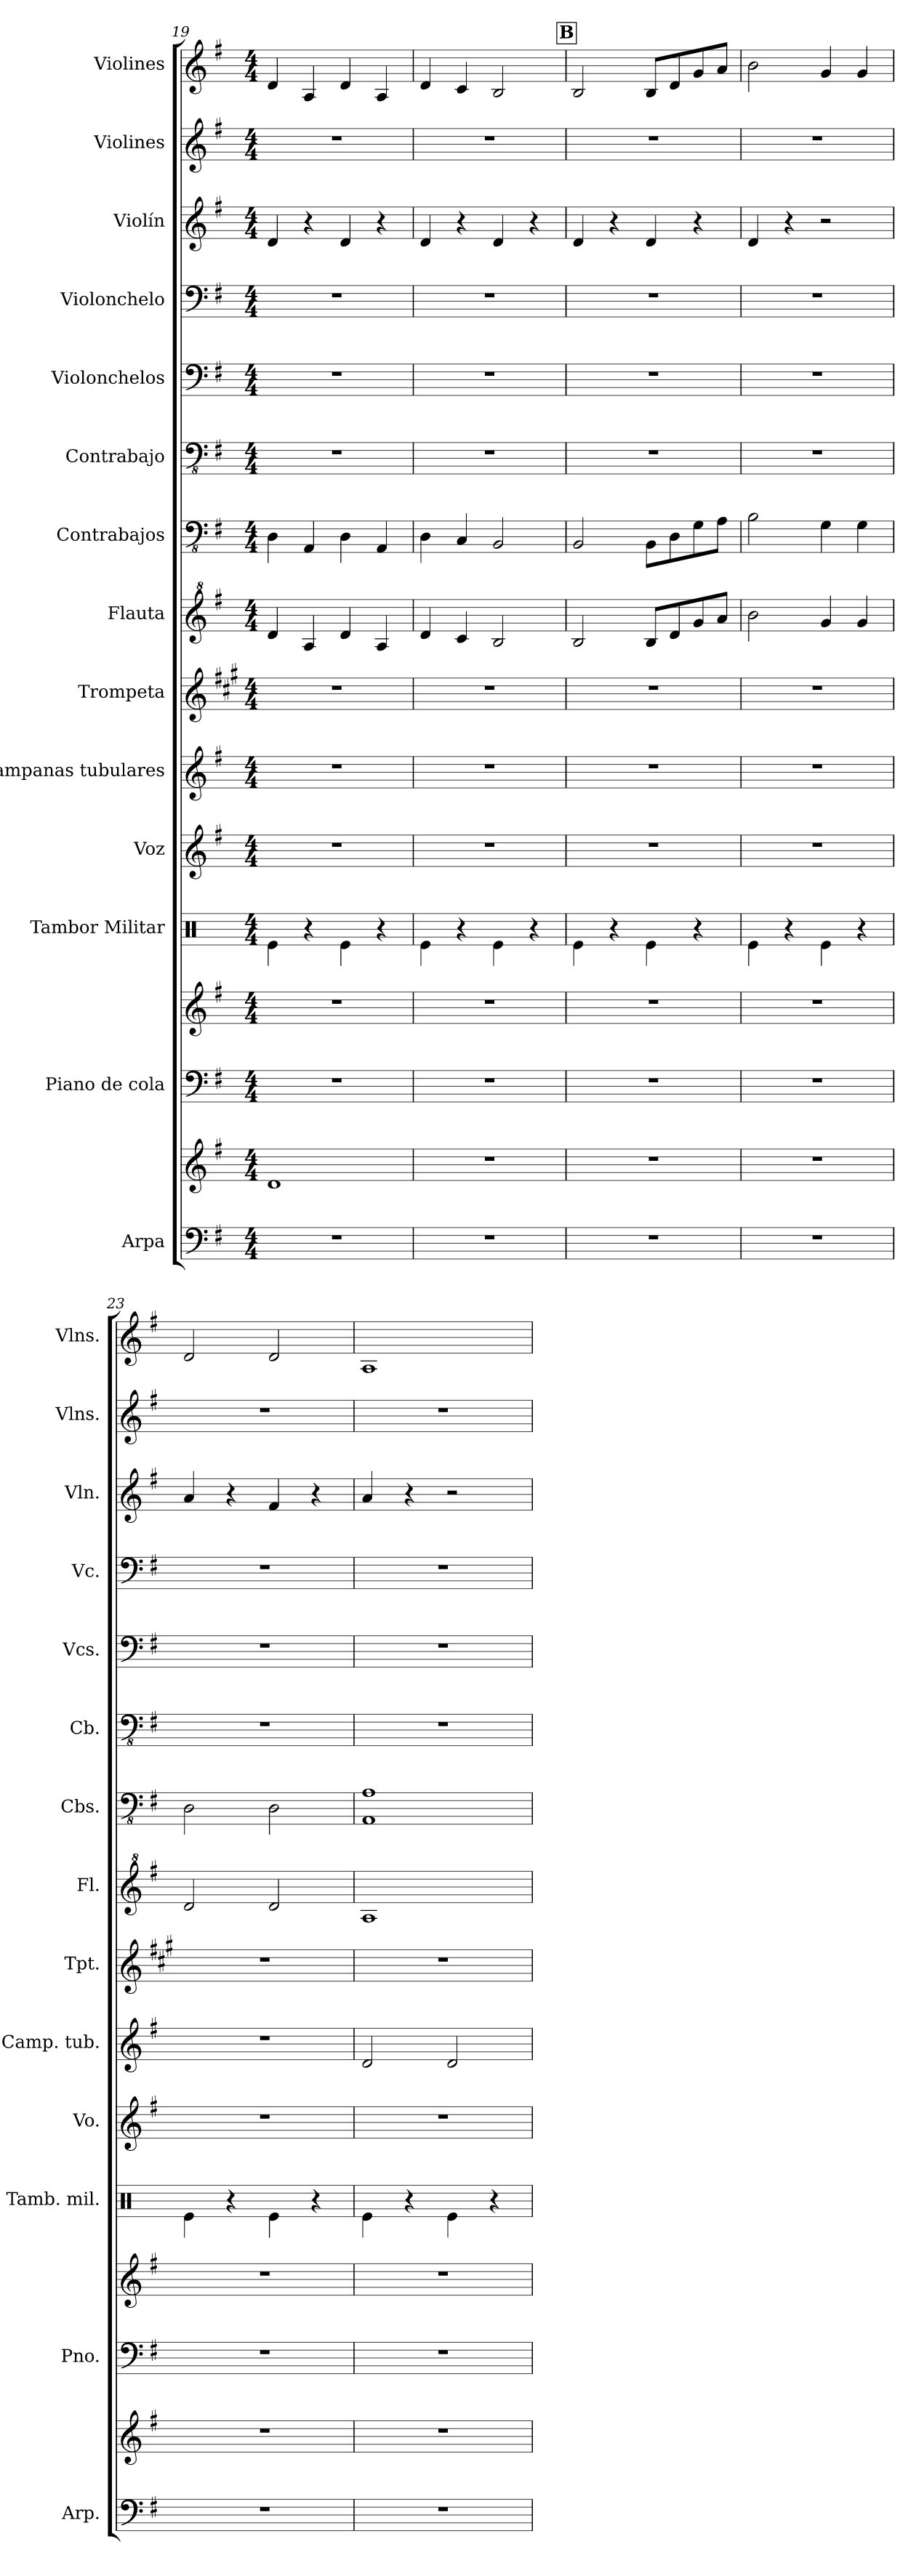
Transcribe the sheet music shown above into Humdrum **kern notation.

**kern	**kern	**kern	**kern	**kern	**kern	**kern	**kern	**kern	**kern	**kern	**kern	**kern	**kern	**kern	**kern
*part14	*part14	*part13	*part13	*part12	*part11	*part10	*part9	*part8	*part7	*part6	*part5	*part4	*part3	*part2	*part1
*staff16	*staff15	*staff14	*staff13	*staff12	*staff11	*staff10	*staff9	*staff8	*staff7	*staff6	*staff5	*staff4	*staff3	*staff2	*staff1
*I"Arpa	*	*I"Piano de cola	*	*I"Tambor Militar	*I"Voz	*I"Campanas tubulares	*I"Trompeta	*I"Flauta	*I"Contrabajos	*I"Contrabajo	*I"Violonchelos	*I"Violonchelo	*I"Violín	*I"Violines	*I"Violines
*I'Arp.	*	*I'Pno.	*	*I'Tamb. mil.	*I'Vo.	*I'Camp. tub.	*I'Tpt.	*I'Fl.	*I'Cbs.	*I'Cb.	*I'Vcs.	*I'Vc.	*I'Vln.	*I'Vlns.	*I'Vlns.
*clefF4	*clefG2	*clefF4	*clefG2	*clefX	*clefG2	*clefG2	*clefG2	*clefG^2	*clefFv4	*clefFv4	*clefF4	*clefF4	*clefG2	*clefG2	*clefG2
*	*	*	*	*	*	*	*ITrd1c2	*	*	*ITrd7c12	*	*	*	*	*
*k[f#]	*k[f#]	*k[f#]	*k[f#]	*k[]	*k[f#]	*k[f#]	*k[f#]	*k[f#]	*k[f#]	*k[f#]	*k[f#]	*k[f#]	*k[f#]	*k[f#]	*k[f#]
*M4/4	*M4/4	*M4/4	*M4/4	*M4/4	*M4/4	*M4/4	*M4/4	*M4/4	*M4/4	*M4/4	*M4/4	*M4/4	*M4/4	*M4/4	*M4/4
=19	=19	=19	=19	=19	=19	=19	=19	=19	=19	=19	=19	=19	=19	=19	=19
1r	1d	1r	1r	4Re\	1r	1r	1r	4dd/	4DD\	1r	1r	1r	4d/	1r	4d/
.	.	.	.	4r	.	.	.	4a/	4AAA/	.	.	.	4r	.	4A/
.	.	.	.	4Re\	.	.	.	4dd/	4DD\	.	.	.	4d/	.	4d/
.	.	.	.	4r	.	.	.	4a/	4AAA/	.	.	.	4r	.	4A/
=20	=20	=20	=20	=20	=20	=20	=20	=20	=20	=20	=20	=20	=20	=20	=20
1r	1r	1r	1r	4Re\	1r	1r	1r	4dd/	4DD\	1r	1r	1r	4d/	1r	4d/
.	.	.	.	4r	.	.	.	4cc/	4CC/	.	.	.	4r	.	4c/
.	.	.	.	4Re\	.	.	.	2b/	2BBB/	.	.	.	4d/	.	2B/
.	.	.	.	4r	.	.	.	.	.	.	.	.	4r	.	.
!!LO:REH:place=s1:a:B:fs=14:t=B
=21	=21	=21	=21	=21	=21	=21	=21	=21	=21	=21	=21	=21	=21	=21	=21
1r	1r	1r	1r	4Re\	1r	1r	1r	2b/	2BBB/	1r	1r	1r	4d/	1r	2B/
.	.	.	.	4r	.	.	.	.	.	.	.	.	4r	.	.
.	.	.	.	4Re\	.	.	.	8b/L	8BBB\L	.	.	.	4d/	.	8B/L
.	.	.	.	.	.	.	.	8dd/	8DD\	.	.	.	.	.	8d/
.	.	.	.	4r	.	.	.	8gg/	8GG\	.	.	.	4r	.	8g/
.	.	.	.	.	.	.	.	8aa/J	8AA\J	.	.	.	.	.	8a/J
=22	=22	=22	=22	=22	=22	=22	=22	=22	=22	=22	=22	=22	=22	=22	=22
1r	1r	1r	1r	4Re\	1r	1r	1r	2bb\	2BB\	1r	1r	1r	4d/	1r	2b\
.	.	.	.	4r	.	.	.	.	.	.	.	.	4r	.	.
.	.	.	.	4Re\	.	.	.	4gg/	4GG\	.	.	.	2r	.	4g/
.	.	.	.	4r	.	.	.	4gg/	4GG\	.	.	.	.	.	4g/
!!LO:PB:g=z
=23	=23	=23	=23	=23	=23	=23	=23	=23	=23	=23	=23	=23	=23	=23	=23
1r	1r	1r	1r	4Re\	1r	1r	1r	2dd/	2DD\	1r	1r	1r	4a/	1r	2d/
.	.	.	.	4r	.	.	.	.	.	.	.	.	4r	.	.
.	.	.	.	4Re\	.	.	.	2dd/	2DD\	.	.	.	4f#/	.	2d/
.	.	.	.	4r	.	.	.	.	.	.	.	.	4r	.	.
=24	=24	=24	=24	=24	=24	=24	=24	=24	=24	=24	=24	=24	=24	=24	=24
1r	1r	1r	1r	4Re\	1r	2d/	1r	1a	1AAA 1AA	1r	1r	1r	4a/	1r	1A
.	.	.	.	4r	.	.	.	.	.	.	.	.	4r	.	.
.	.	.	.	4Re\	.	2d/	.	.	.	.	.	.	2r	.	.
.	.	.	.	4r	.	.	.	.	.	.	.	.	.	.	.
=	=	=	=	=	=	=	=	=	=	=	=	=	=	=	=
*-	*-	*-	*-	*-	*-	*-	*-	*-	*-	*-	*-	*-	*-	*-	*-
